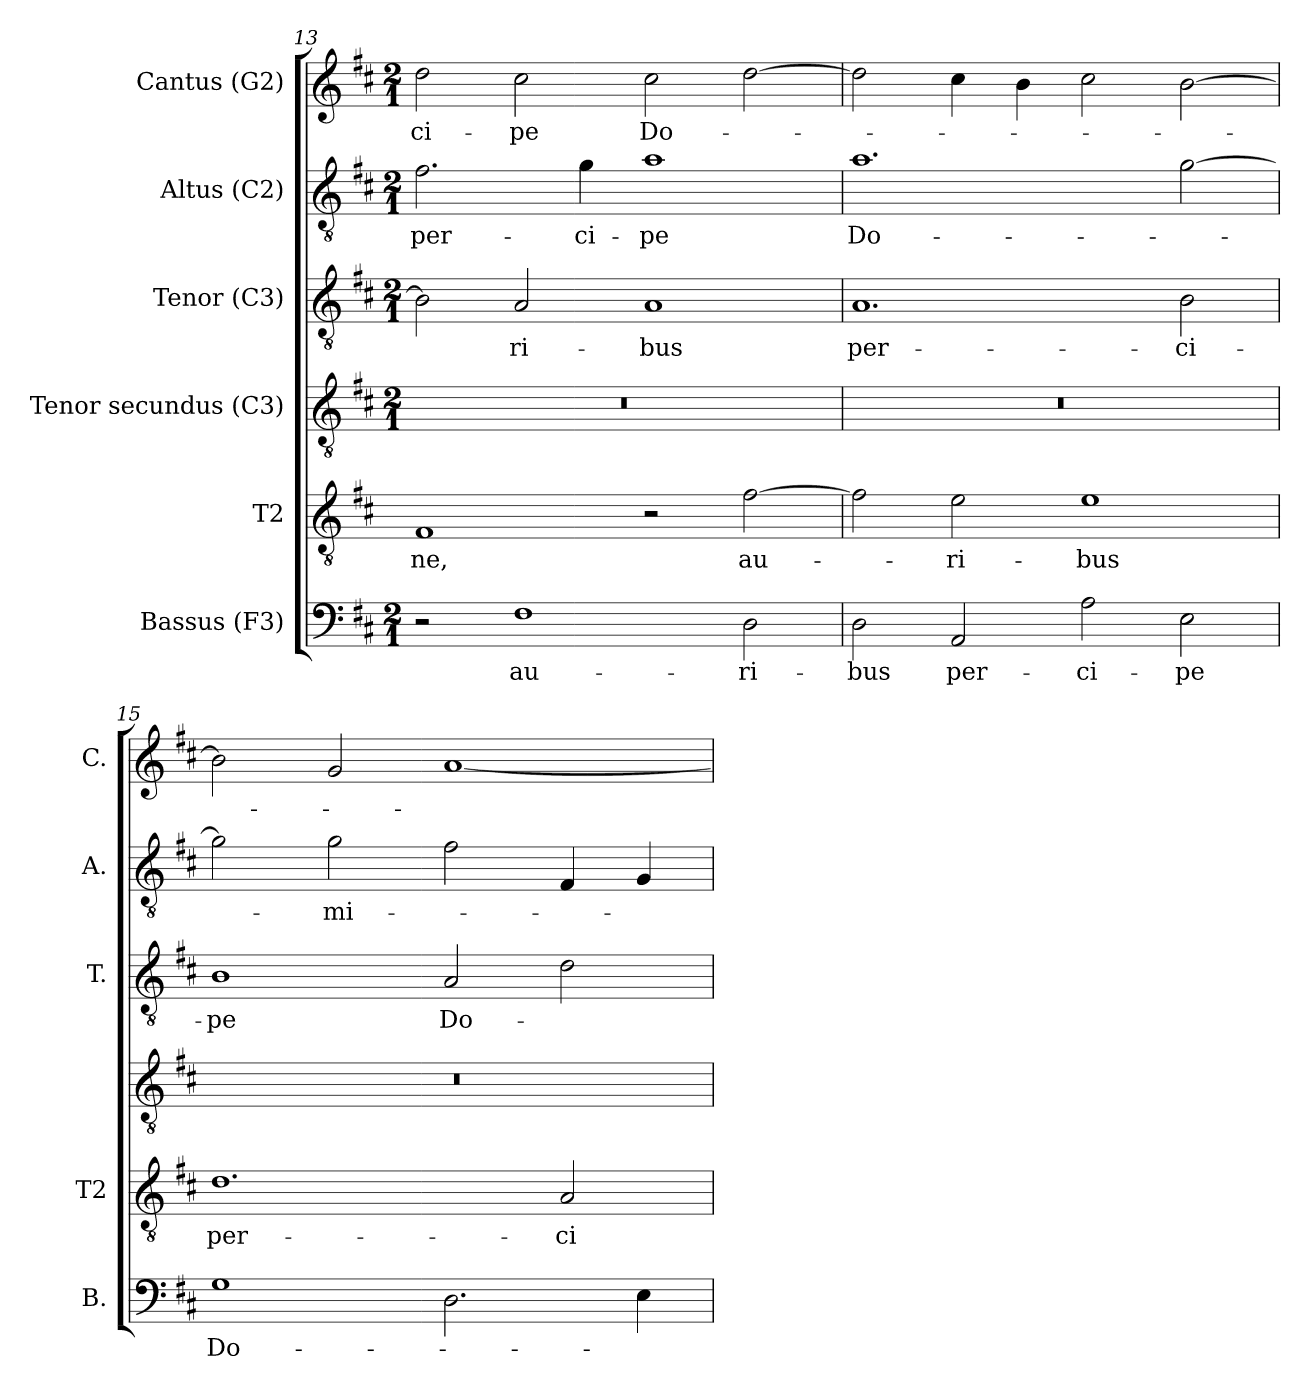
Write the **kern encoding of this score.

**kern	**text	**kern	**text	**kern	**kern	**text	**kern	**text	**kern	**text
*part6	*part6	*part5	*part5	*part4	*part3	*part3	*part2	*part2	*part1	*part1
*staff6	*staff6	*staff5	*staff5	*staff4	*staff3	*staff3	*staff2	*staff2	*staff1	*staff1
*I"Bassus (F3)	*	*I"T2	*	*I"Tenor secundus (C3)	*I"Tenor (C3)	*	*I"Altus (C2)	*	*I"Cantus (G2)	*
*I'B.	*	*I'T2	*	*	*I'T.	*	*I'A.	*	*I'C.	*
*clefF4	*	*clefGv2	*	*clefGv2	*clefGv2	*	*clefGv2	*	*clefG2	*
*k[f#c#]	*	*k[f#c#]	*	*k[f#c#]	*k[f#c#]	*	*k[f#c#]	*	*k[f#c#]	*
*D:	*	*D:	*	*D:	*D:	*	*D:	*	*D:	*
*M2/1	*	*	*	*M2/1	*M2/1	*	*M2/1	*	*M2/1	*
=13	=13	=13	=13	=13	=13	=13	=13	=13	=13	=13
!	!	!	!LO:LY:b:cj	!	!	!	!	!LO:LY:b:cj	!	!LO:LY:b:cj
2r	.	1F#	-ne,	0r	2B\]	.	2.f#\	per-	2dd\	-ci-
!	!LO:LY:b:cj	!	!	!	!	!LO:LY:b:cj	!	!	!	!LO:LY:b:cj
1F#	au-	.	.	.	2A/	-ri-	.	.	2cc#\	-pe
!	!	!	!	!	!	!	!	!LO:LY:b:cj	!	!
.	.	.	.	.	.	.	4g\	-ci-	.	.
!	!	!	!	!	!	!LO:LY:b:cj	!	!LO:LY:b:rj	!	!LO:LY:b
.	.	2r	.	.	1A	-bus	1a	-pe	2cc#\	Do-
!	!LO:LY:b:cj	!	!LO:LY:b:cj	!	!	!	!	!	!	!
2D\	-ri-	[>2f#\	au-	.	.	.	.	.	[>2dd\	.
=14	=14	=14	=14	=14	=14	=14	=14	=14	=14	=14
!	!LO:LY:b:cj	!	!	!	!	!LO:LY:b:cj	!	!LO:LY:b:cj	!	!
2D\	-bus	2f#\]	.	0r	1.A	per-	1.a	Do-	2dd\]	.
!	!LO:LY:b:cj	!	!LO:LY:b:cj	!	!	!	!	!	!	!
2AA/	per-	2e\	-ri-	.	.	.	.	.	4cc#\	.
.	.	.	.	.	.	.	.	.	4b\	.
!	!LO:LY:b:cj	!	!LO:LY:b:cj	!	!	!	!	!	!	!
2A\	-ci-	1e	-bus	.	.	.	.	.	2cc#\	.
!	!LO:LY:b:cj	!	!	!	!	!LO:LY:b:cj	!	!	!	!
2E\	-pe	.	.	.	2B\	-ci-	[>2g\	.	[>2b\	.
=15	=15	=15	=15	=15	=15	=15	=15	=15	=15	=15
!	!LO:LY:b:cj	!	!LO:LY:b:cj	!	!	!LO:LY:b:cj	!	!	!	!
1G	Do-	1.d	per-	0r	1B	-pe	2g\]	.	2b\]	.
!	!	!	!	!	!	!	!	!LO:LY:b:cj	!	!
.	.	.	.	.	.	.	2g\	-mi-	2g/	.
!	!	!	!	!	!	!LO:LY:b	!	!	!	!
2.D\	.	.	.	.	2A/	Do-	2f#\	.	[>1a	.
!	!	!	!LO:LY:b:cj	!	!	!	!	!	!	!
.	.	2A/	-ci-	.	2d\	.	4F#/	.	.	.
4E\	.	.	.	.	.	.	4G/	.	.	.
=	=	=	=	=	=	=	=	=	=	=
*-	*-	*-	*-	*-	*-	*-	*-	*-	*-	*-
